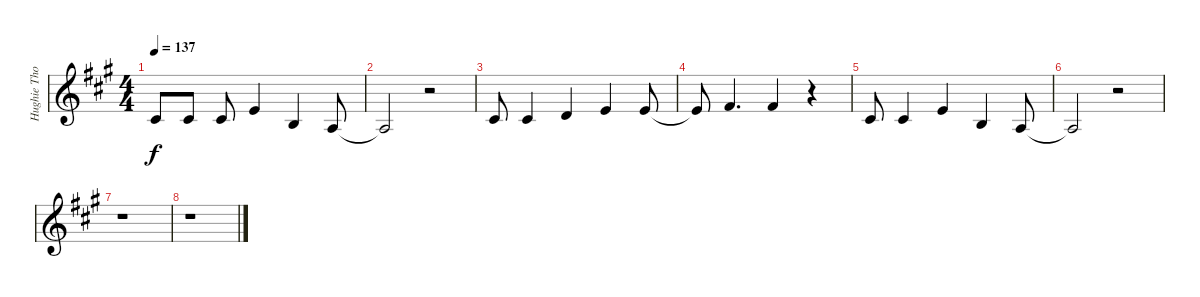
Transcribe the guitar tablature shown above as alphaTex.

\track ("Hughie Thomasson Vocals" "Hughie Tho") {instrument violin}
\staff {score}
\tuning (E4 B3 G3 D3 A2 E2) {hide}
\ts (4 4)
\tempo 137
\clef g2
\ks a
6.3.8{dy f} 6.3.8 6.3.8 9.3.4 9.4.4 7.4.8 |
7.4{t}.2 r.2 |
6.3.8 6.3.4 7.3.4 9.3.4 9.3.8 |
9.3{t}.8 7.2.4{d} 7.2.4 r.4 |
6.3.8 6.3.4 9.3.4 9.4.4 7.4.8 |
7.4{t}.2 r.2 |
r.1 |
r.1
